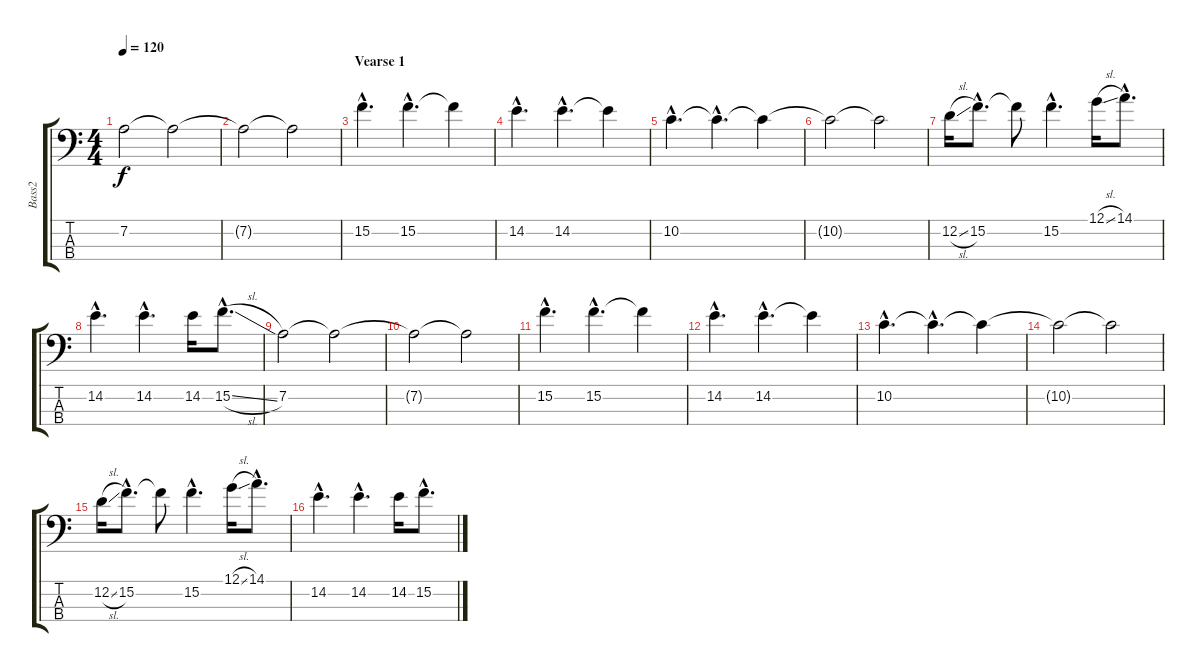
\track ("Bass2" "Bass2") {instrument electricbassfinger}
\staff {score tabs}
\tuning (G2 D2 A1 E1) {hide}
\ts (4 4)
\tempo 120
\clef f4
\ks c
7.2.2{dy f} 7.2{t}.2 |
7.2{t}.2 7.2{t}.2 |
\section ("" "Vearse 1")
15.2{hac}.4{d} 15.2{hac}.4{d} 15.2{t}.4 |
14.2{hac}.4{d} 14.2{hac}.4{d} 14.2{t}.4 |
10.2{hac}.4{d} 10.2{hac t}.4{d} 10.2{t}.4 |
10.2{t}.2 10.2{t}.2 |
12.2{sl}.16 15.2{hac}.8{d} 15.2{t}.8 15.2{hac}.4{d} 12.1{sl}.16 14.1{hac}.8{d} |
14.2{hac}.4{d} 14.2{hac}.4{d} 14.2.16 15.2{sl hac}.8{d} |
7.2.2 7.2{t}.2 |
7.2{t}.2 7.2{t}.2 |
15.2{hac}.4{d} 15.2{hac}.4{d} 15.2{t}.4 |
14.2{hac}.4{d} 14.2{hac}.4{d} 14.2{t}.4 |
10.2{hac}.4{d} 10.2{hac t}.4{d} 10.2{t}.4 |
10.2{t}.2 10.2{t}.2 |
12.2{sl}.16 15.2{hac}.8{d} 15.2{t}.8 15.2{hac}.4{d} 12.1{sl}.16 14.1{hac}.8{d} |
14.2{hac}.4{d} 14.2{hac}.4{d} 14.2.16 15.2{sl hac}.8{d}
